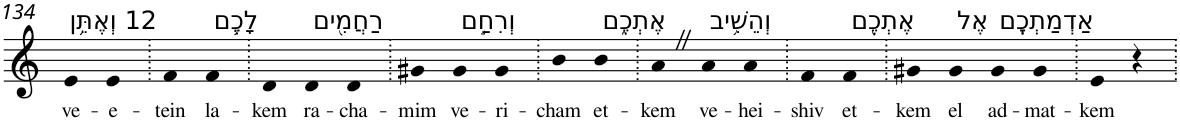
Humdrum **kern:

**kern	**text
*part1	*part1
*staff1	*staff1
*I"Piano	*
*I'Pno	*
!!LO:PB:g=z
*clefG2	*
*k[]	*
=134	=134
!LO:TX:a:t=12 וְאֶתֵּ֥ן	!
!	!LO:LY:b
4e	ve-
!	!LO:LY:b
4e	-e-
=135.	=135.
!	!LO:LY:b
4f	-tein
!LO:TX:a:t=לָכֶ֛ם	!
!	!LO:LY:b
4f	la-
=136.	=136.
!	!LO:LY:b
4d	-kem
!LO:TX:a:t=רַחֲמִ֖ים	!
!	!LO:LY:b
4d	ra-
!	!LO:LY:b
4d	-cha-
=137.	=137.
!	!LO:LY:b
4g#X	-mim
!LO:TX:a:t=וְרִחַ֣ם	!
!	!LO:LY:b
4g#	ve-
!	!LO:LY:b
4g#	-ri-
=138.	=138.
!	!LO:LY:b
4b	-cham
!LO:TX:a:t=אֶתְכֶ֑ם	!
!	!LO:LY:b
4b	et-
=139.	=139.
!	!LO:LY:b
4aZ	-kem
!LO:TX:a:t=וְהֵשִׁ֥יב	!
!	!LO:LY:b
4a	ve-
!	!LO:LY:b
4a	-hei-
=140.	=140.
!	!LO:LY:b
4f	-shiv
!LO:TX:a:t=אֶתְכֶ֖ם	!
!	!LO:LY:b
4f	et-
=141.	=141.
!	!LO:LY:b
4g#X	-kem
!LO:TX:a:t=אֶל	!
!	!LO:LY:b
4g#	el
!LO:TX:a:t=אַדְמַתְכֶֽם	!
!	!LO:LY:b
4g#	ad-
!	!LO:LY:b
4g#	-mat-
=142.	=142.
!	!LO:LY:b
4e	-kem
4r	.
=.	=.
*-	*-
